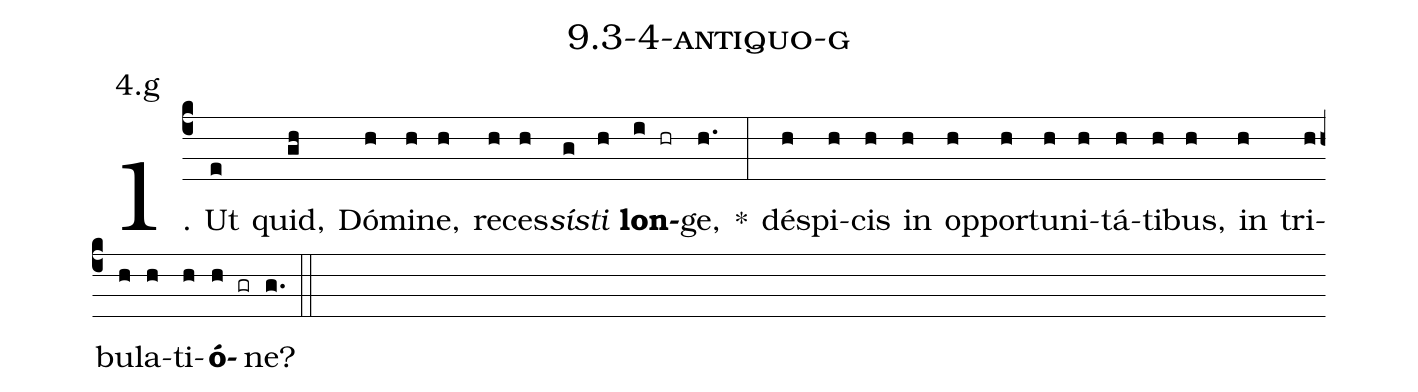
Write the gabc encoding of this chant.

name: 9.3-4-antiquo-g;
annotation: 4.g;
%%
(c4)1. Ut(e) quid,(gh) Dó(h)mi(h)ne,(h) re(h)ces(h)<i>sís</i>(g)<i>ti</i>(h) <b>lon</b>(i hr)ge,(h.) *(:) dé(h)spi(h)cis(h) in(h) op(h)por(h)tu(h)ni(h)tá(h)ti(h)bus,(h) in(h) tri(h)bu(h)la(h)ti(h)<b>ó</b>(h gr)ne?(g.) (::)


%E(h) u(h) o(h) u(h) a(h) e.(g.) (::)
